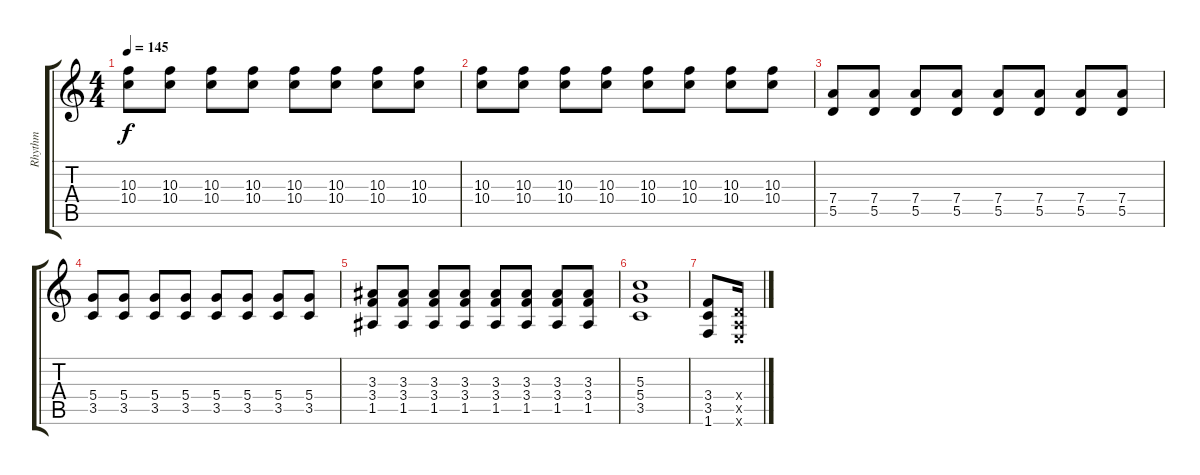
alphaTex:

\track ("Rhythm" "Rhythm") {instrument distortionguitar}
\staff {score tabs}
\tuning (E4 B3 G3 D3 A2 E2) {hide}
\ts (4 4)
\tempo 145
\clef g2
\ks c
(10.3 10.4).8{dy f} (10.3 10.4).8 (10.3 10.4).8 (10.3 10.4).8 (10.3 10.4).8 (10.3 10.4).8 (10.3 10.4).8 (10.3 10.4).8 |
(10.3 10.4).8 (10.3 10.4).8 (10.3 10.4).8 (10.3 10.4).8 (10.3 10.4).8 (10.3 10.4).8 (10.3 10.4).8 (10.3 10.4).8 |
(7.4 5.5).8 (7.4 5.5).8 (7.4 5.5).8 (7.4 5.5).8 (7.4 5.5).8 (7.4 5.5).8 (7.4 5.5).8 (7.4 5.5).8 |
(5.4 3.5).8 (5.4 3.5).8 (5.4 3.5).8 (5.4 3.5).8 (5.4 3.5).8 (5.4 3.5).8 (5.4 3.5).8 (5.4 3.5).8 |
(3.3 3.4 1.5).8 (3.3 3.4 1.5).8 (3.3 3.4 1.5).8 (3.3 3.4 1.5).8 (3.3 3.4 1.5).8 (3.3 3.4 1.5).8 (3.3 3.4 1.5).8 (3.3 3.4 1.5).8 |
(5.3 5.4 3.5).1 |
(3.4 3.5 1.6).8 (0.4{x} 0.5{x} 0.6{x}).16
